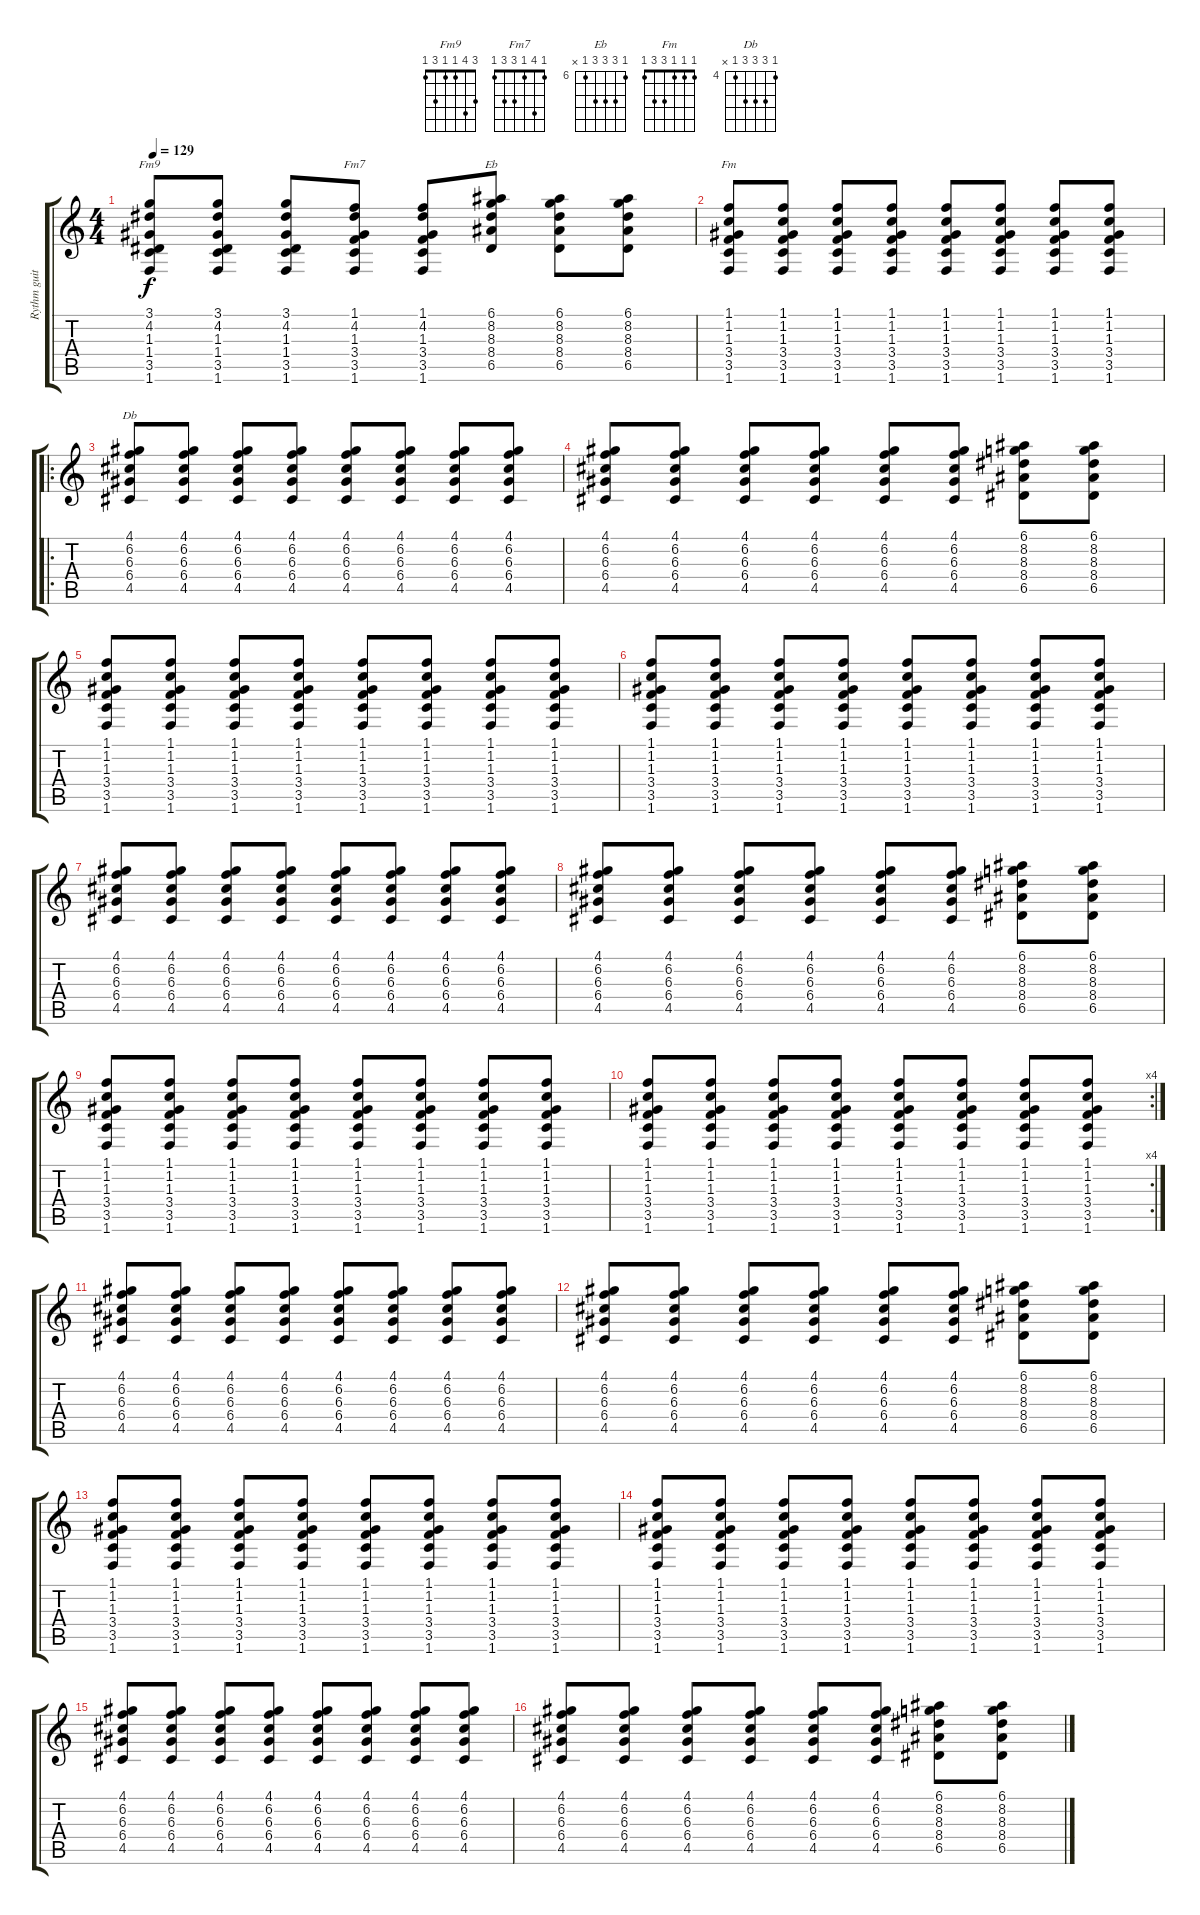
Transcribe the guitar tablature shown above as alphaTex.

\track ("Rythm guitar" "Rythm guit") {instrument acousticguitarsteel}
\staff {score tabs}
\tuning (E4 B3 G3 D3 A2 E2) {hide}
\chord ("Fm9" 3 4 1 1 3 1)
\chord ("Fm7" 1 4 1 3 3 1)
\chord ("Eb" 6 8 8 8 6 x) {firstfret 6}
\chord ("Fm" 1 1 1 3 3 1)
\chord ("Db" 4 6 6 6 4 x) {firstfret 4}
\ts (4 4)
\tempo 129
\clef g2
\ks c
(3.1 4.2 1.3 1.4 3.5 1.6).8{ch "Fm9" dy f} (3.1 4.2 1.3 1.4 3.5 1.6).8 (3.1 4.2 1.3 1.4 3.5 1.6).8 (1.1 4.2 1.3 3.4 3.5 1.6).8{ch "Fm7"} (1.1 4.2 1.3 3.4 3.5 1.6).8 (6.1 8.2 8.3 8.4 6.5).8{ch "Eb"} (6.1 8.2 8.3 8.4 6.5).8 (6.1 8.2 8.3 8.4 6.5).8 |
(1.1 1.2 1.3 3.4 3.5 1.6).8{ch "Fm"} (1.1 1.2 1.3 3.4 3.5 1.6).8 (1.1 1.2 1.3 3.4 3.5 1.6).8 (1.1 1.2 1.3 3.4 3.5 1.6).8 (1.1 1.2 1.3 3.4 3.5 1.6).8 (1.1 1.2 1.3 3.4 3.5 1.6).8 (1.1 1.2 1.3 3.4 3.5 1.6).8 (1.1 1.2 1.3 3.4 3.5 1.6).8 |
\ro
(4.1 6.2 6.3 6.4 4.5).8{ch "Db"} (4.1 6.2 6.3 6.4 4.5).8 (4.1 6.2 6.3 6.4 4.5).8 (4.1 6.2 6.3 6.4 4.5).8 (4.1 6.2 6.3 6.4 4.5).8 (4.1 6.2 6.3 6.4 4.5).8 (4.1 6.2 6.3 6.4 4.5).8 (4.1 6.2 6.3 6.4 4.5).8 |
(4.1 6.2 6.3 6.4 4.5).8 (4.1 6.2 6.3 6.4 4.5).8 (4.1 6.2 6.3 6.4 4.5).8 (4.1 6.2 6.3 6.4 4.5).8 (4.1 6.2 6.3 6.4 4.5).8 (4.1 6.2 6.3 6.4 4.5).8 (6.1 8.2 8.3 8.4 6.5).8 (6.1 8.2 8.3 8.4 6.5).8 |
(1.1 1.2 1.3 3.4 3.5 1.6).8 (1.1 1.2 1.3 3.4 3.5 1.6).8 (1.1 1.2 1.3 3.4 3.5 1.6).8 (1.1 1.2 1.3 3.4 3.5 1.6).8 (1.1 1.2 1.3 3.4 3.5 1.6).8 (1.1 1.2 1.3 3.4 3.5 1.6).8 (1.1 1.2 1.3 3.4 3.5 1.6).8 (1.1 1.2 1.3 3.4 3.5 1.6).8 |
(1.1 1.2 1.3 3.4 3.5 1.6).8 (1.1 1.2 1.3 3.4 3.5 1.6).8 (1.1 1.2 1.3 3.4 3.5 1.6).8 (1.1 1.2 1.3 3.4 3.5 1.6).8 (1.1 1.2 1.3 3.4 3.5 1.6).8 (1.1 1.2 1.3 3.4 3.5 1.6).8 (1.1 1.2 1.3 3.4 3.5 1.6).8 (1.1 1.2 1.3 3.4 3.5 1.6).8 |
(4.1 6.2 6.3 6.4 4.5).8 (4.1 6.2 6.3 6.4 4.5).8 (4.1 6.2 6.3 6.4 4.5).8 (4.1 6.2 6.3 6.4 4.5).8 (4.1 6.2 6.3 6.4 4.5).8 (4.1 6.2 6.3 6.4 4.5).8 (4.1 6.2 6.3 6.4 4.5).8 (4.1 6.2 6.3 6.4 4.5).8 |
(4.1 6.2 6.3 6.4 4.5).8 (4.1 6.2 6.3 6.4 4.5).8 (4.1 6.2 6.3 6.4 4.5).8 (4.1 6.2 6.3 6.4 4.5).8 (4.1 6.2 6.3 6.4 4.5).8 (4.1 6.2 6.3 6.4 4.5).8 (6.1 8.2 8.3 8.4 6.5).8 (6.1 8.2 8.3 8.4 6.5).8 |
(1.1 1.2 1.3 3.4 3.5 1.6).8 (1.1 1.2 1.3 3.4 3.5 1.6).8 (1.1 1.2 1.3 3.4 3.5 1.6).8 (1.1 1.2 1.3 3.4 3.5 1.6).8 (1.1 1.2 1.3 3.4 3.5 1.6).8 (1.1 1.2 1.3 3.4 3.5 1.6).8 (1.1 1.2 1.3 3.4 3.5 1.6).8 (1.1 1.2 1.3 3.4 3.5 1.6).8 |
\rc 4
(1.1 1.2 1.3 3.4 3.5 1.6).8 (1.1 1.2 1.3 3.4 3.5 1.6).8 (1.1 1.2 1.3 3.4 3.5 1.6).8 (1.1 1.2 1.3 3.4 3.5 1.6).8 (1.1 1.2 1.3 3.4 3.5 1.6).8 (1.1 1.2 1.3 3.4 3.5 1.6).8 (1.1 1.2 1.3 3.4 3.5 1.6).8 (1.1 1.2 1.3 3.4 3.5 1.6).8 |
(4.1 6.2 6.3 6.4 4.5).8 (4.1 6.2 6.3 6.4 4.5).8 (4.1 6.2 6.3 6.4 4.5).8 (4.1 6.2 6.3 6.4 4.5).8 (4.1 6.2 6.3 6.4 4.5).8 (4.1 6.2 6.3 6.4 4.5).8 (4.1 6.2 6.3 6.4 4.5).8 (4.1 6.2 6.3 6.4 4.5).8 |
(4.1 6.2 6.3 6.4 4.5).8 (4.1 6.2 6.3 6.4 4.5).8 (4.1 6.2 6.3 6.4 4.5).8 (4.1 6.2 6.3 6.4 4.5).8 (4.1 6.2 6.3 6.4 4.5).8 (4.1 6.2 6.3 6.4 4.5).8 (6.1 8.2 8.3 8.4 6.5).8 (6.1 8.2 8.3 8.4 6.5).8 |
(1.1 1.2 1.3 3.4 3.5 1.6).8 (1.1 1.2 1.3 3.4 3.5 1.6).8 (1.1 1.2 1.3 3.4 3.5 1.6).8 (1.1 1.2 1.3 3.4 3.5 1.6).8 (1.1 1.2 1.3 3.4 3.5 1.6).8 (1.1 1.2 1.3 3.4 3.5 1.6).8 (1.1 1.2 1.3 3.4 3.5 1.6).8 (1.1 1.2 1.3 3.4 3.5 1.6).8 |
(1.1 1.2 1.3 3.4 3.5 1.6).8 (1.1 1.2 1.3 3.4 3.5 1.6).8 (1.1 1.2 1.3 3.4 3.5 1.6).8 (1.1 1.2 1.3 3.4 3.5 1.6).8 (1.1 1.2 1.3 3.4 3.5 1.6).8 (1.1 1.2 1.3 3.4 3.5 1.6).8 (1.1 1.2 1.3 3.4 3.5 1.6).8 (1.1 1.2 1.3 3.4 3.5 1.6).8 |
(4.1 6.2 6.3 6.4 4.5).8 (4.1 6.2 6.3 6.4 4.5).8 (4.1 6.2 6.3 6.4 4.5).8 (4.1 6.2 6.3 6.4 4.5).8 (4.1 6.2 6.3 6.4 4.5).8 (4.1 6.2 6.3 6.4 4.5).8 (4.1 6.2 6.3 6.4 4.5).8 (4.1 6.2 6.3 6.4 4.5).8 |
(4.1 6.2 6.3 6.4 4.5).8 (4.1 6.2 6.3 6.4 4.5).8 (4.1 6.2 6.3 6.4 4.5).8 (4.1 6.2 6.3 6.4 4.5).8 (4.1 6.2 6.3 6.4 4.5).8 (4.1 6.2 6.3 6.4 4.5).8 (6.1 8.2 8.3 8.4 6.5).8 (6.1 8.2 8.3 8.4 6.5).8
